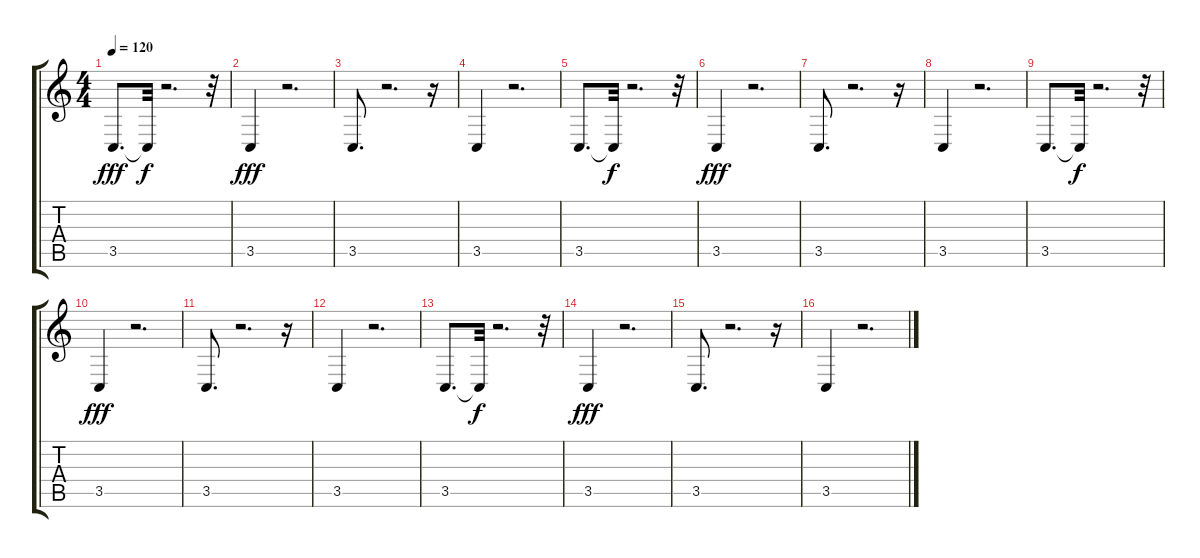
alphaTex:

\track "" {instrument agogo}
\staff {score tabs}
\tuning (E4 B3 G3 D3 A2 E2) {hide}
\ts (4 4)
\tempo 120
\clef g2
\ks c
3.5.8{d dy fff} 3.5{t}.32{dy f} r.2{d} r.32 |
3.5.4{dy fff} r.2{d} |
3.5.8{d} r.2{d} r.16 |
3.5.4 r.2{d} |
3.5.8{d} 3.5{t}.32{dy f} r.2{d} r.32 |
3.5.4{dy fff} r.2{d} |
3.5.8{d} r.2{d} r.16 |
3.5.4 r.2{d} |
3.5.8{d} 3.5{t}.32{dy f} r.2{d} r.32 |
3.5.4{dy fff} r.2{d} |
3.5.8{d} r.2{d} r.16 |
3.5.4 r.2{d} |
3.5.8{d} 3.5{t}.32{dy f} r.2{d} r.32 |
3.5.4{dy fff} r.2{d} |
3.5.8{d} r.2{d} r.16 |
3.5.4 r.2{d}
